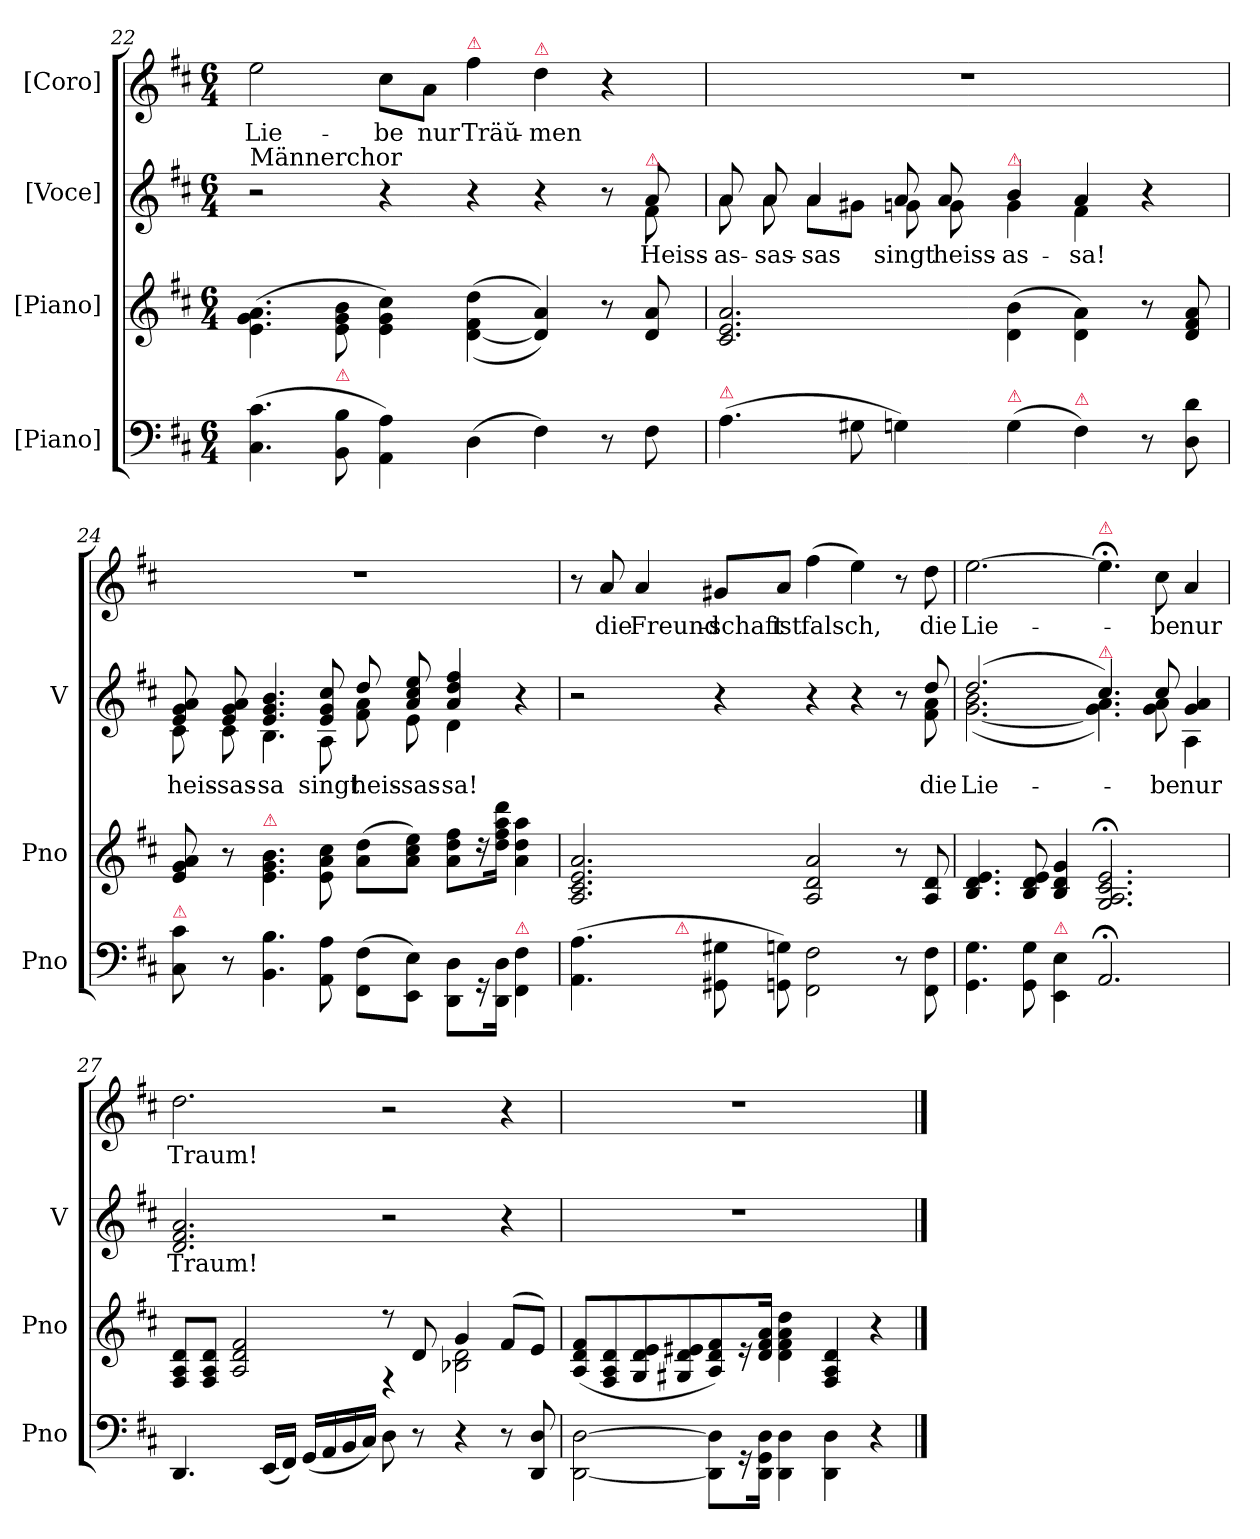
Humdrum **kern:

**kern	**kern	**kern	**text	**kern	**text
*part4	*part3	*part2	*part2	*part1	*part1
*staff4	*staff3	*staff2	*staff2	*staff1	*staff1
*I"[Piano]	*I"[Piano]	*I"[Voce]	*	*I"[Coro]	*
*I'Pno	*I'Pno	*I'V	*	*	*
*clefF4	*clefG2	*clefG2	*	*clefG2	*
*k[f#c#]	*k[f#c#]	*k[f#c#]	*	*k[f#c#]	*
*M6/4	*M6/4	*M6/4	*	*M6/4	*
=22	=22	=22	=22	=22	=22
*	*	*^	*	*	*
!	!	!LO:TX:a:t=Männerchor	!	!	!	!
(>4.C#\ 4.c#\	(>4.e\ 4.g\ 4.a\	2r	1ryy	.	2ee\	Lie-
!LO:TX:a:color=crimson:t=⚠	!	!	!	!	!	!
8BB\ 8B\	8e\ 8g\ 8b\	.	.	.	.	.
4AA\ 4A\)	4e\ 4g\ 4cc#\)	4r	.	.	8cc#\L	-be
.	.	.	.	.	8a\J	nur
!	!	!	!	!	!LO:TX:a:color=crimson:t=⚠	!
(>4D\	(>(<[4d\ 4f#\ 4dd\	4r	.	.	4ff#\	Träŭ-
!	!	!	!	!	!LO:TX:a:color=crimson:t=⚠	!
4F#\)	4d]/ 4a/))	4r	4.ryy	.	4dd\	-men
8r	8r	8r	.	.	4r	.
!	!	!LO:TX:a:color=crimson:t=⚠	!	!	!	!
8F#\	8d/ 8a/	8a/	8f#\	Heiss-	.	.
=23	=23	=23	=23	=23	=23	=23
!LO:TX:a:color=crimson:t=⚠	!	!	!	!	!	!
(>4.A\	2.c#/ 2.e/ 2.a/	8a/	8a\	-as-	1.r	.
.	.	8a/	8a\	-sas-	.	.
.	.	4a/	8a\L	-sas	.	.
8G#X\	.	.	8g#X\J	.	.	.
4Gn\)	.	8a/	8gn\	singt	.	.
.	.	8a/	8g\	heiss-	.	.
!	!	!LO:TX:a:color=crimson:t=⚠	!	!	!	!
!LO:TX:a:color=crimson:t=⚠	!	!	!	!	!	!
(>4G\	(>4d\ 4b\	4b/	4g\	-as-	.	.
!LO:TX:a:color=crimson:t=⚠	!	!	!	!	!	!
4F#\)	4d\ 4a\)	4a/	4f#\	-sa!	.	.
8r	8r	4r	4ryy	.	.	.
8D\ 8d\	8d/ 8f#/ 8a/	.	.	.	.	.
=24	=24	=24	=24	=24	=24	=24
!LO:TX:a:color=crimson:t=⚠	!	!	!	!	!	!
8C#\ 8c#\	8e/ 8g/ 8a/	8e/ 8g/ 8a/	8c#\	heis-	1.r	.
8r	8r	8e/ 8g/ 8a/	8c#\	-sas-	.	.
!	!LO:TX:a:color=crimson:t=⚠	!	!	!	!	!
4.BB\ 4.B\	4.e\ 4.g\ 4.b\	4.e/ 4.g/ 4.b/	4.B\	-sa	.	.
8AA\ 8A\	8e\ 8a\ 8cc#\	8e/ 8g/ 8cc#/	8A\	singt	.	.
(>8FF#\ 8F#\L	(>8a\ 8dd\L	8dd/	8f#\ 8a\	heis-	.	.
8EE\ 8E\J)	8a\ 8cc#\ 8ee\J)	8a/ 8cc#/ 8ee/	8e\	-sas-	.	.
8DD\ 8D\L	8a\ 8dd\ 8ff#\L	4a/ 4dd/ 4ff#/	4d\	-sa!	.	.
16r	16r	.	.	.	.	.
16DD\ 16D\Jk	16dd\ 16ff#\ 16aa\ 16ddd\Jk	.	.	.	.	.
!LO:TX:a:color=crimson:t=⚠	!	!	!	!	!	!
4FF#\ 4F#\	4a\ 4dd\ 4aa\	4r	4ryy	.	.	.
=25	=25	=25	=25	=25	=25	=25
(>4.AA\ 4.A\	2.A/ 2.c#/ 2.e/ 2.a/	2r	1ryy	.	8r	.
.	.	.	.	.	8a/	die
.	.	.	.	.	4a/	Freund-
!LO:TX:a:color=crimson:t=⚠	!	!	!	!	!	!
8ryy	.	.	.	.	.	.
8GG#X\ 8G#X\	.	4r	.	.	8g#X/L	-schaft
8GGn\ 8Gn\)	.	.	.	.	8a/J	ist
2FF#\ 2F#\	2A/ 2d/ 2a/	4r	.	.	(>4ff#\	falsch,
.	.	4r	4.ryy	.	4ee\)	.
8r	8r	8r	.	.	8r	.
8FF#\ 8F#\	8A/ 8d/	8dd/	8f#\ 8a\	die	8dd\	die
=26	=26	=26	=26	=26	=26	=26
4.GG\ 4.G\	4.B/ 4.d/ 4.e/	(>2.dd/	(<[2.g\ 2.b\	Lie-	[2.ee\	Lie-
8GG\ 8G\	8B/ 8d/ 8e/	.	.	.	.	.
!LO:TX:a:color=crimson:t=⚠	!	!	!	!	!	!
4EE\ 4E\	4B/ 4d/ 4g/	.	.	.	.	.
!	!	!	!	!	!LO:TX:a:color=crimson:t=⚠	!
!	!	!LO:TX:a:color=crimson:t=⚠	!	!	!	!
2.AA;/	2.G;</ 2.A;</ 2.c#;</ 2.e;</	4.cc#/)	4.g]\ 4.a\)	.	4.ee;<\]	.
.	.	8cc#/	8g\ 8a\	-be	8cc#\	-be
.	.	4g/ 4a/	4A\	nur	4a/	nur
*	*	*v	*v	*	*	*
=27	=27	=27	=27	=27	=27
*	*^	*	*	*	*
4.DD/	8F#/ 8A/ 8d/L	2.ryy	2.d/ 2.f#/ 2.a/	Traum!	2.dd\	Traum!
.	8F#/ 8A/ 8d/J	.	.	.	.	.
.	2A/ 2d/ 2f#/	.	.	.	.	.
(<16EE/LL	.	.	.	.	.	.
16FF#/JJ)	.	.	.	.	.	.
(<16GG/LL	.	.	.	.	.	.
16AA/	.	.	.	.	.	.
16BB/	.	.	.	.	.	.
16C#/JJ)	.	.	.	.	.	.
8D\	8r	4r	2r	.	2r	.
8r	8d/	.	.	.	.	.
4r	4g/	2B-X\ 2d\	.	.	.	.
8r	(<8f#/L	.	4r	.	4r	.
8DD/ 8D/	8e/J)	.	.	.	.	.
*	*v	*v	*	*	*	*
=28	=28	=28	=28	=28	=28
[2DD\ [2D\	(<8A/ 8d/ 8f#/L	1.r	.	1.r	.
.	8F#/ 8A/ 8d/	.	.	.	.
.	8G/ 8d/ 8e/	.	.	.	.
.	8G#X/ 8d/ 8e#X/	.	.	.	.
8DD]\ 8D]\L	8A/ 8d/ 8f#/)	.	.	.	.
16r	16r	.	.	.	.
16DD\ 16GG\ 16D\Jk	16d/ 16f#/ 16a/Jk	.	.	.	.
4DD\ 4D\	4d\ 4f#\ 4a\ 4dd\	.	.	.	.
4DD\ 4D\	4F#/ 4A/ 4d/	.	.	.	.
4r	4r	.	.	.	.
==	==	==	==	==	==
*-	*-	*-	*-	*-	*-
